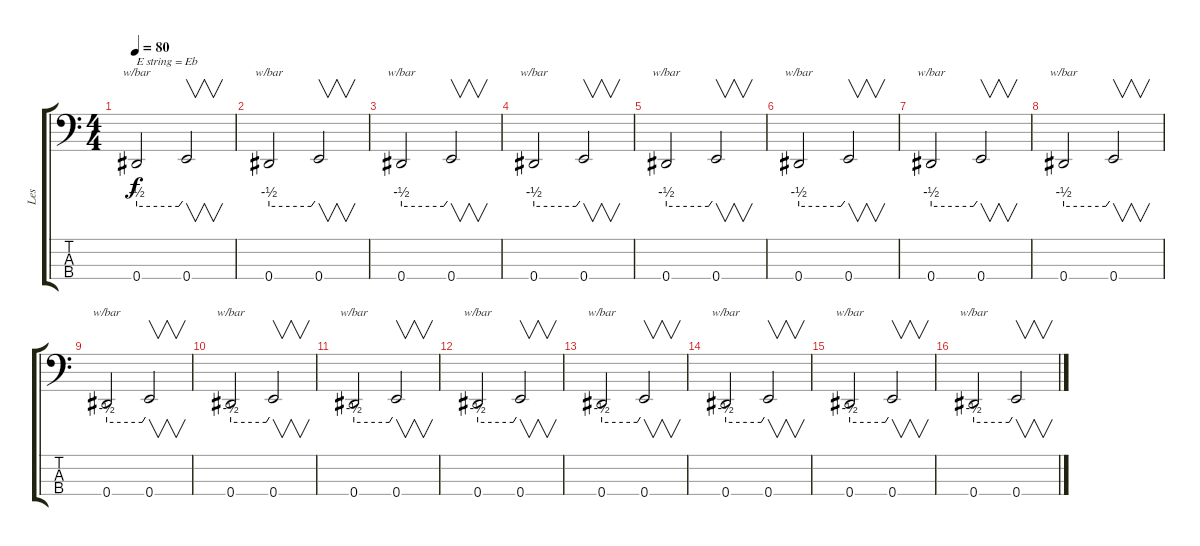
\track ("Les" "Les") {instrument slapbass2}
\staff {score tabs}
\tuning (G2 D2 A1 E1) {hide}
\ts (4 4)
\tempo 80
\clef f4
\ks c
0.4.2{tbe (custom default 0 -2 55 -2 60 0) txt "E string = Eb" dy f instrument electricbassfinger} 0.4.2{v} |
0.4.2{tbe (custom default 0 -2 55 -2 60 0)} 0.4.2{v} |
0.4.2{tbe (custom default 0 -2 55 -2 60 0)} 0.4.2{v} |
0.4.2{tbe (custom default 0 -2 55 -2 60 0)} 0.4.2{v} |
0.4.2{tbe (custom default 0 -2 55 -2 60 0)} 0.4.2{v} |
0.4.2{tbe (custom default 0 -2 55 -2 60 0)} 0.4.2{v} |
0.4.2{tbe (custom default 0 -2 55 -2 60 0)} 0.4.2{v} |
0.4.2{tbe (custom default 0 -2 55 -2 60 0)} 0.4.2{v} |
0.4.2{tbe (custom default 0 -2 55 -2 60 0)} 0.4.2{v} |
0.4.2{tbe (custom default 0 -2 55 -2 60 0)} 0.4.2{v} |
0.4.2{tbe (custom default 0 -2 55 -2 60 0)} 0.4.2{v} |
0.4.2{tbe (custom default 0 -2 55 -2 60 0)} 0.4.2{v} |
0.4.2{tbe (custom default 0 -2 55 -2 60 0)} 0.4.2{v} |
0.4.2{tbe (custom default 0 -2 55 -2 60 0)} 0.4.2{v} |
0.4.2{tbe (custom default 0 -2 55 -2 60 0)} 0.4.2{v} |
0.4.2{tbe (custom default 0 -2 55 -2 60 0)} 0.4.2{v}
